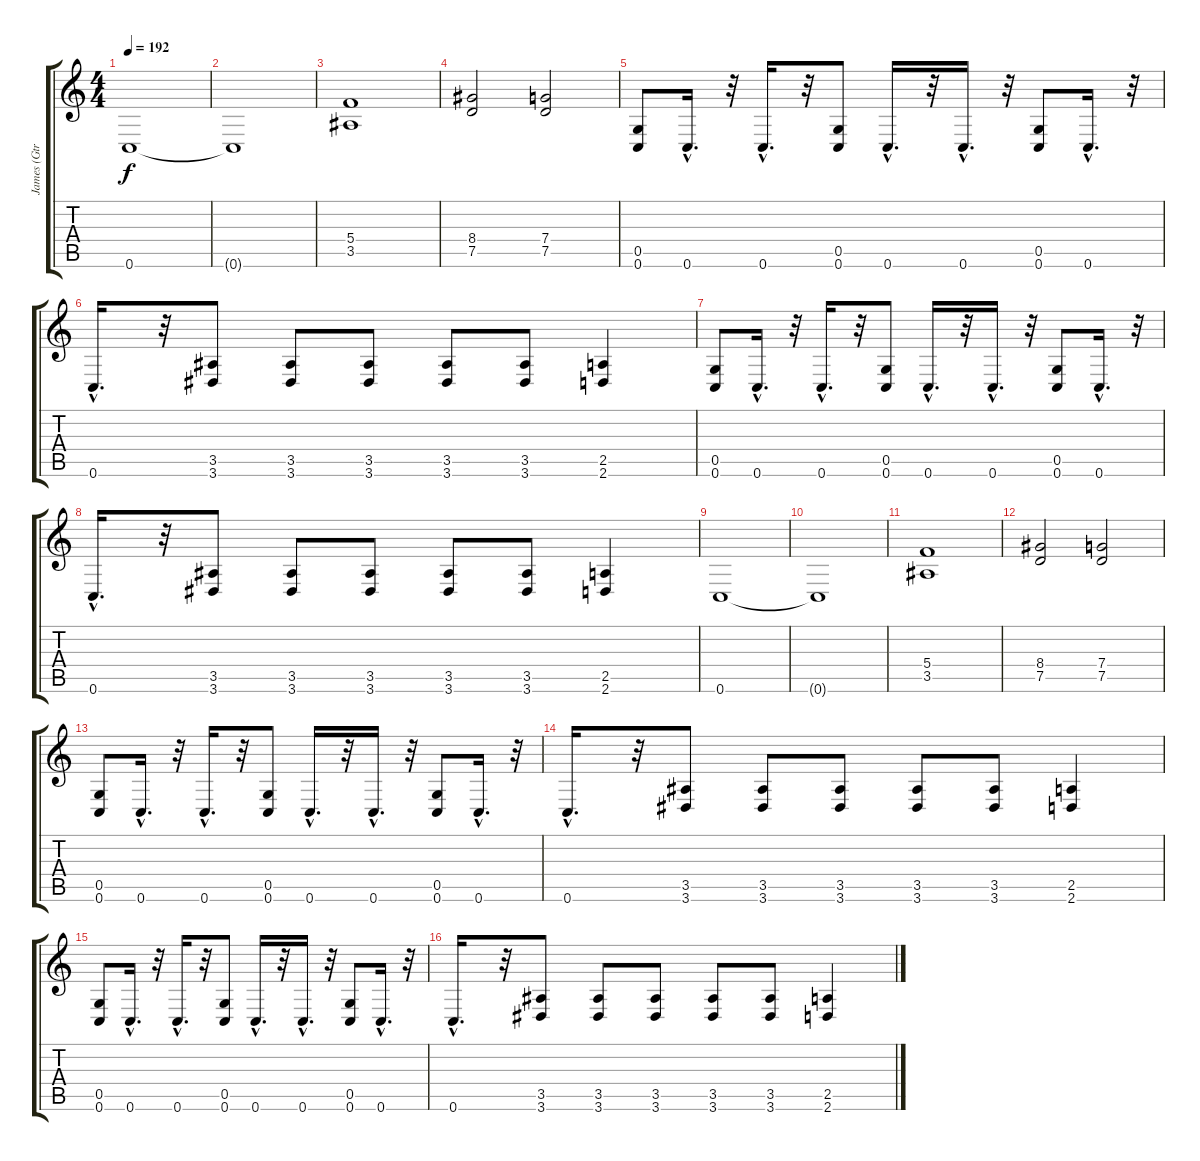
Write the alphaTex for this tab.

\track ("James (Gtr. 1)" "James (Gtr") {instrument distortionguitar}
\staff {score tabs}
\tuning (D4 A3 F3 C3 G2 C2) {hide}
\ts (4 4)
\tempo 192
\clef g2
\ks c
0.6.1{dy f} |
0.6{t}.1 |
(5.4 3.5).1 |
(8.4 7.5).2 (7.4 7.5).2 |
(0.5 0.6).8 0.6{hac}.16{d} r.32 0.6{hac}.16{d} r.32 (0.5 0.6).8 0.6{hac}.16{d} r.32 0.6{hac}.16{d} r.32 (0.5 0.6).8 0.6{hac}.16{d} r.32 |
0.6{hac}.16{d} r.32 (3.5 3.6).8 (3.5 3.6).8 (3.5 3.6).8 (3.5 3.6).8 (3.5 3.6).8 (2.5 2.6).4 |
(0.5 0.6).8 0.6{hac}.16{d} r.32 0.6{hac}.16{d} r.32 (0.5 0.6).8 0.6{hac}.16{d} r.32 0.6{hac}.16{d} r.32 (0.5 0.6).8 0.6{hac}.16{d} r.32 |
0.6{hac}.16{d} r.32 (3.5 3.6).8 (3.5 3.6).8 (3.5 3.6).8 (3.5 3.6).8 (3.5 3.6).8 (2.5 2.6).4 |
0.6.1 |
0.6{t}.1 |
(5.4 3.5).1 |
(8.4 7.5).2 (7.4 7.5).2 |
(0.5 0.6).8 0.6{hac}.16{d} r.32 0.6{hac}.16{d} r.32 (0.5 0.6).8 0.6{hac}.16{d} r.32 0.6{hac}.16{d} r.32 (0.5 0.6).8 0.6{hac}.16{d} r.32 |
0.6{hac}.16{d} r.32 (3.5 3.6).8 (3.5 3.6).8 (3.5 3.6).8 (3.5 3.6).8 (3.5 3.6).8 (2.5 2.6).4 |
(0.5 0.6).8 0.6{hac}.16{d} r.32 0.6{hac}.16{d} r.32 (0.5 0.6).8 0.6{hac}.16{d} r.32 0.6{hac}.16{d} r.32 (0.5 0.6).8 0.6{hac}.16{d} r.32 |
0.6{hac}.16{d} r.32 (3.5 3.6).8 (3.5 3.6).8 (3.5 3.6).8 (3.5 3.6).8 (3.5 3.6).8 (2.5 2.6).4
